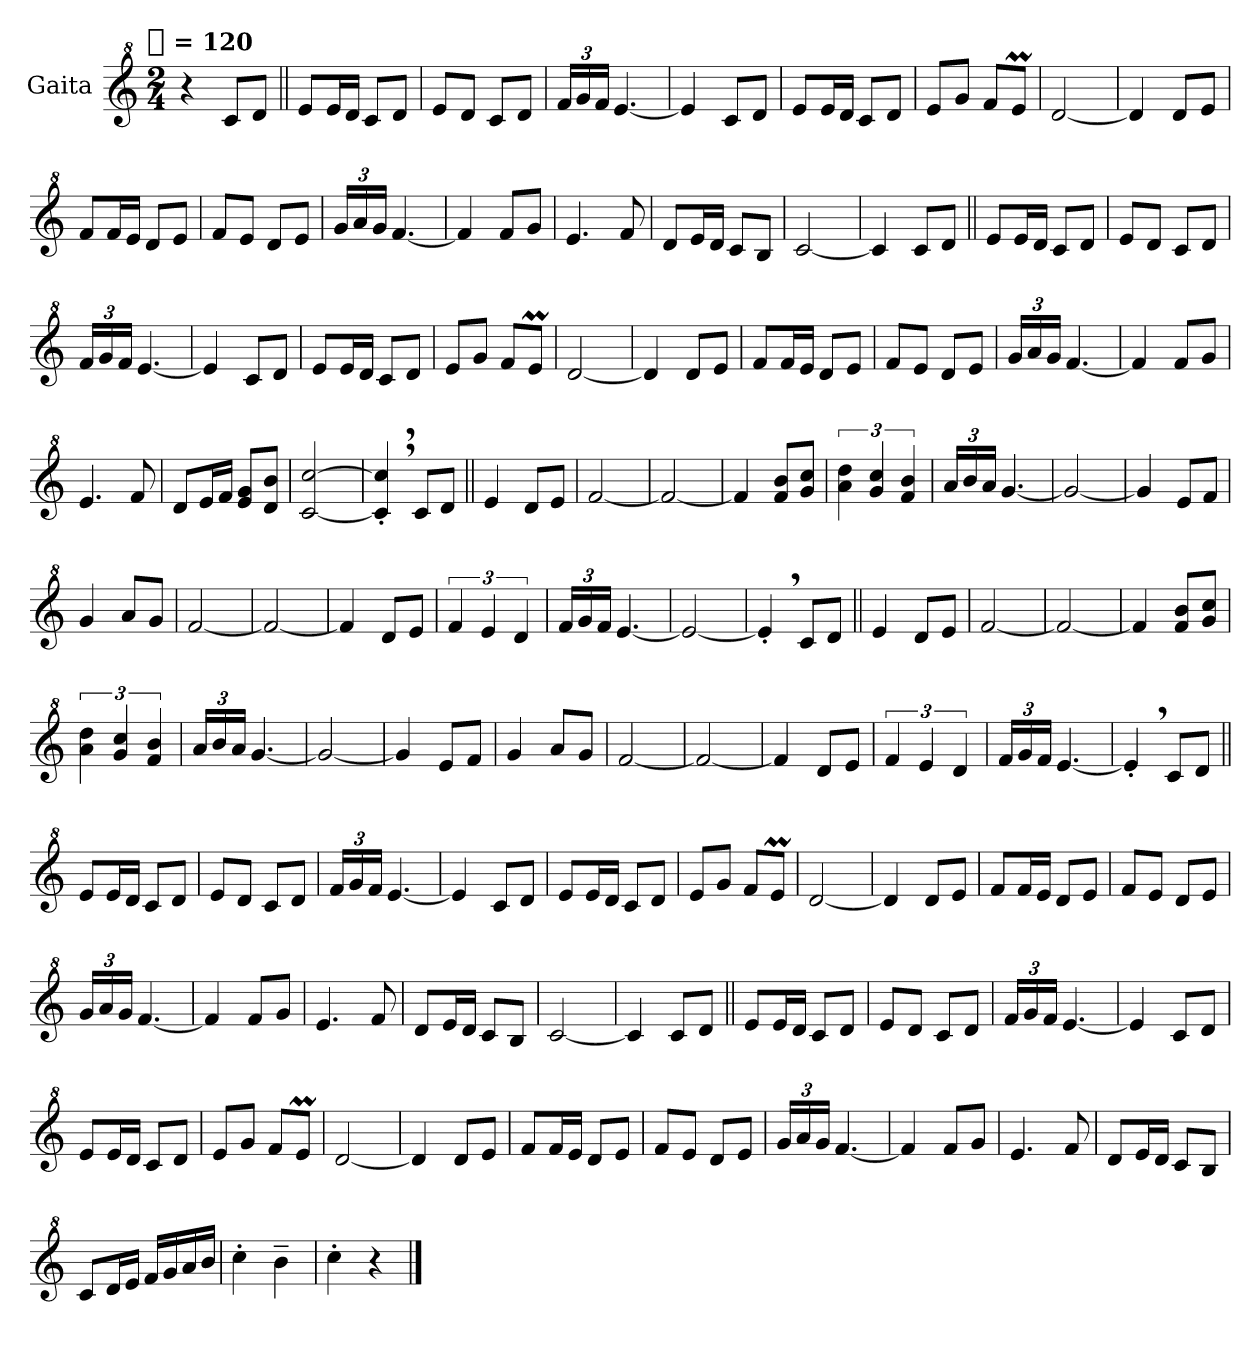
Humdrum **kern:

**kern
*part1
*staff1
*I"Gaita
*clefG^2
*k[]
!!LO:TX:omd:t=[quarter] = 120
*M2/4
*MM120
=1
4r
8ccL
8ddJ
=||
8eeL
16eeL
16ddJJ
8ccL
8ddJ
=
8eeL
8ddJ
8ccL
8ddJ
=
24ffLL
24gg
24ffJJ
[4.ee
=
4ee]
8ccL
8ddJ
=
8eeL
16eeL
16ddJJ
8ccL
8ddJ
=
8eeL
8ggJ
8ffL
8eemJ
=
[2dd
=
4dd]
8ddL
8eeJ
=
8ffL
16ffL
16eeJJ
8ddL
8eeJ
=
8ffL
8eeJ
8ddL
8eeJ
=
24ggLL
24aa
24ggJJ
[4.ff
=
4ff]
8ffL
8ggJ
=
4.ee
8ff
=
8ddL
16eeL
16ddJJ
8ccL
8bJ
=
[2cc
=
4cc]
8ccL
8ddJ
=||
8eeL
16eeL
16ddJJ
8ccL
8ddJ
=
8eeL
8ddJ
8ccL
8ddJ
=
24ffLL
24gg
24ffJJ
[4.ee
=
4ee]
8ccL
8ddJ
=
8eeL
16eeL
16ddJJ
8ccL
8ddJ
=
8eeL
8ggJ
8ffL
8eemJ
=
[2dd
=
4dd]
8ddL
8eeJ
=
8ffL
16ffL
16eeJJ
8ddL
8eeJ
=
8ffL
8eeJ
8ddL
8eeJ
=
24ggLL
24aa
24ggJJ
[4.ff
=
4ff]
8ffL
8ggJ
=
4.ee
8ff
=
8ddL
16eeL
16ffJJ
8ee 8ggL
8dd 8bbJ
=
[2cc [2ccc
=
4cc]', 4ccc]',
8ccL
8ddJ
=||
4ee
8ddL
8eeJ
=
[2ff
=
2ff_
=
4ff]
8ff 8bbL
8gg 8cccJ
=
6aa 6ddd
6gg 6ccc
6ff 6bb
=
24aaLL
24bb
24aaJJ
[4.gg
=
2gg_
=
4gg]
8eeL
8ffJ
=
4gg
8aaL
8ggJ
=
[2ff
=
2ff_
=
4ff]
8ddL
8eeJ
=
6ff
6ee
6dd
=
24ffLL
24gg
24ffJJ
[4.ee
=
2ee_
=
4ee',]
8ccL
8ddJ
=||
4ee
8ddL
8eeJ
=
[2ff
=
2ff_
=
4ff]
8ff 8bbL
8gg 8cccJ
=
6aa 6ddd
6gg 6ccc
6ff 6bb
=
24aaLL
24bb
24aaJJ
[4.gg
=
2gg_
=
4gg]
8eeL
8ffJ
=
4gg
8aaL
8ggJ
=
[2ff
=
2ff_
=
4ff]
8ddL
8eeJ
=
6ff
6ee
6dd
=
24ffLL
24gg
24ffJJ
[4.ee
=
4ee',]
8ccL
8ddJ
=||
8eeL
16eeL
16ddJJ
8ccL
8ddJ
=
8eeL
8ddJ
8ccL
8ddJ
=
24ffLL
24gg
24ffJJ
[4.ee
=
4ee]
8ccL
8ddJ
=
8eeL
16eeL
16ddJJ
8ccL
8ddJ
=
8eeL
8ggJ
8ffL
8eemJ
=
[2dd
=
4dd]
8ddL
8eeJ
=
8ffL
16ffL
16eeJJ
8ddL
8eeJ
=
8ffL
8eeJ
8ddL
8eeJ
=
24ggLL
24aa
24ggJJ
[4.ff
=
4ff]
8ffL
8ggJ
=
4.ee
8ff
=
8ddL
16eeL
16ddJJ
8ccL
8bJ
=
[2cc
=
4cc]
8ccL
8ddJ
=||
8eeL
16eeL
16ddJJ
8ccL
8ddJ
=
8eeL
8ddJ
8ccL
8ddJ
=
24ffLL
24gg
24ffJJ
[4.ee
=
4ee]
8ccL
8ddJ
=
8eeL
16eeL
16ddJJ
8ccL
8ddJ
=
8eeL
8ggJ
8ffL
8eemJ
=
[2dd
=
4dd]
8ddL
8eeJ
=
8ffL
16ffL
16eeJJ
8ddL
8eeJ
=
8ffL
8eeJ
8ddL
8eeJ
=
24ggLL
24aa
24ggJJ
[4.ff
=
4ff]
8ffL
8ggJ
=
4.ee
8ff
=
8ddL
16eeL
16ddJJ
8ccL
8bJ
=
8ccL
16ddL
16eeJJ
16ffLL
16gg
16aa
16bbJJ
=
4ccc'
4bb~
=
4ccc'
4r
==
*-
